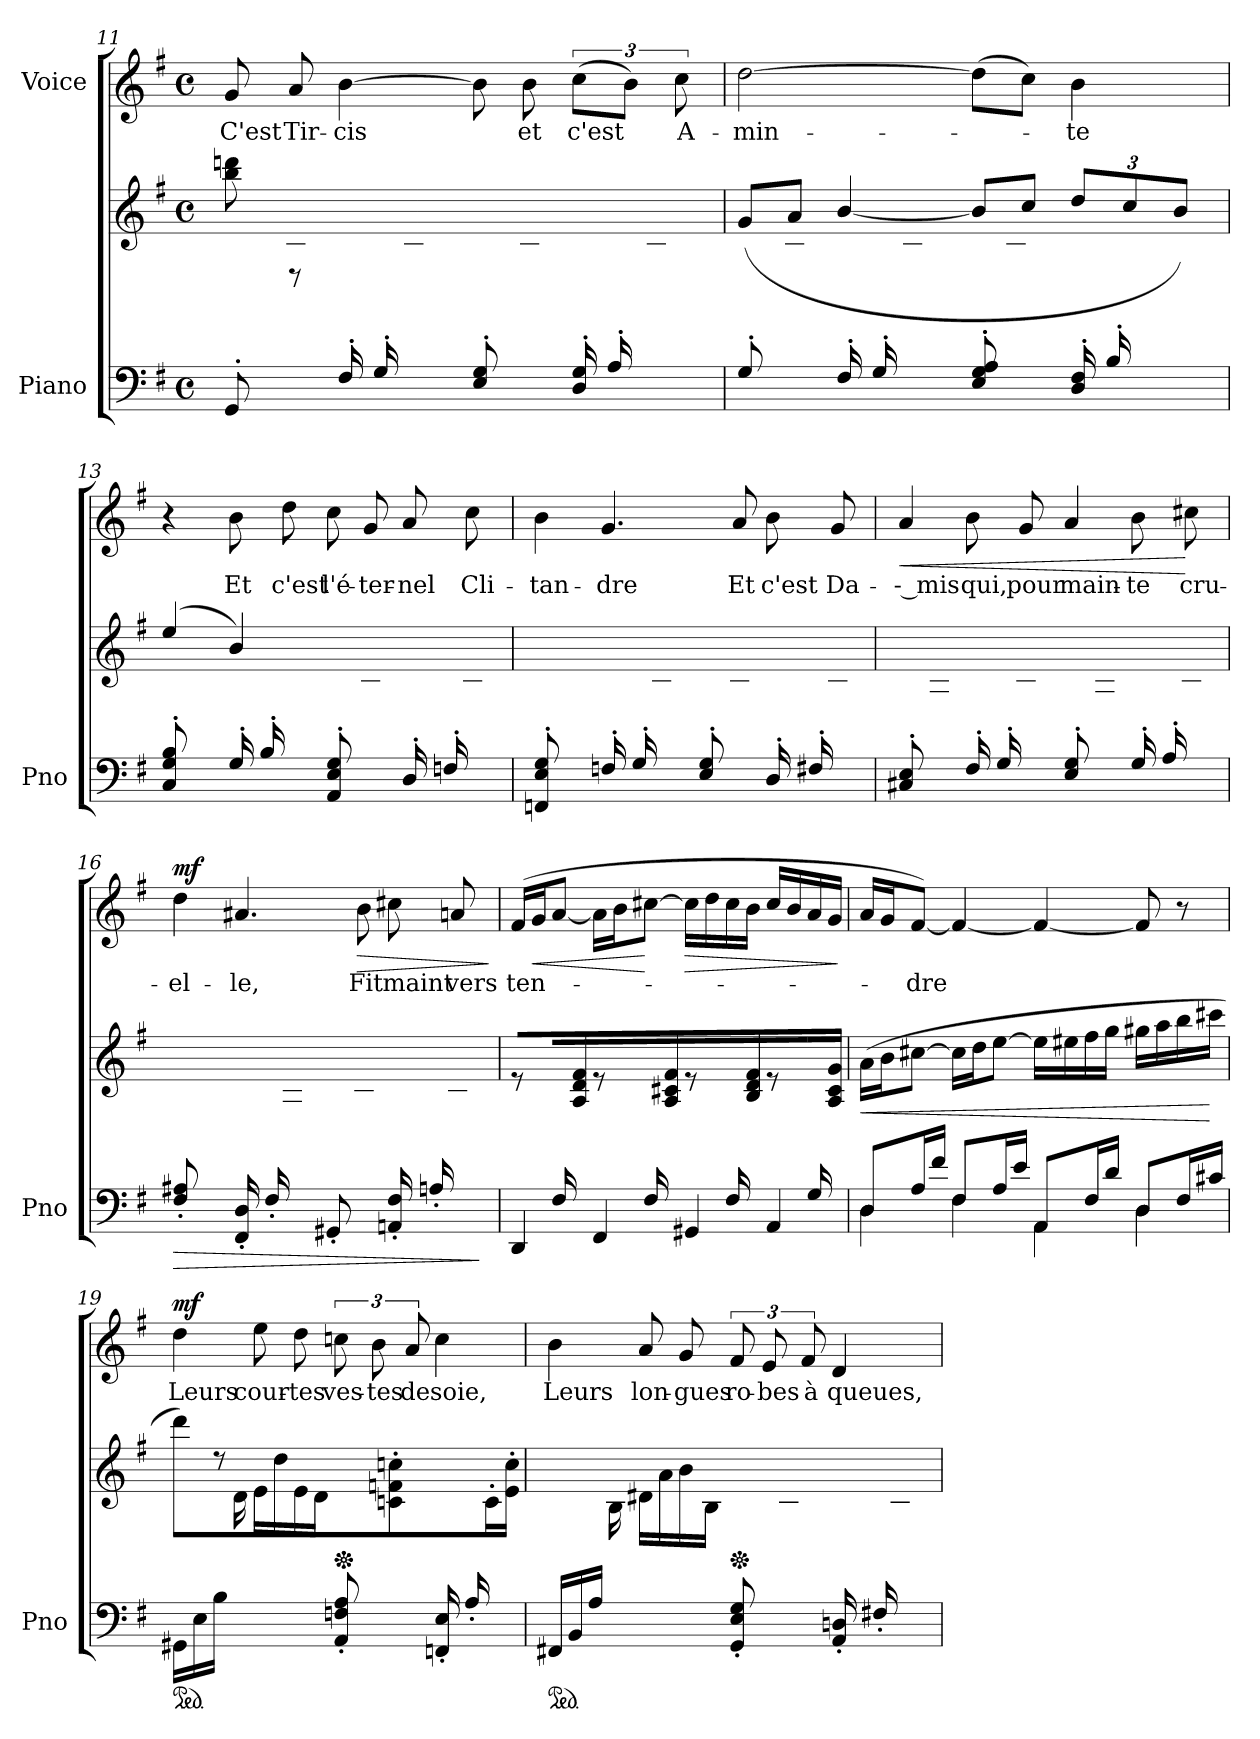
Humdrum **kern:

**kern	**kern	**dynam	**kern	**text	**dynam
*part2	*part2	*part2	*part1	*part1	*part1
*staff3	*staff2	*staff2/3	*staff1	*staff1	*staff1
*I"Piano	*	*	*I"Voice	*	*
*I'Pno	*	*	*	*	*
!!LO:LB:g=z
*clefF4	*clefG2	*	*clefG2	*	*
*k[f#]	*k[f#]	*	*k[f#]	*	*
*M4/4	*M4/4	*	*M4/4	*	*
*met(c)	*met(c)	*	*met(c)	*	*
=11	=11	=11	=11	=11	=11
*^	*^	*	*	*	*
!	!	!	!	!	!	!LO:LY:b	!
8GG'/L	1ryy	8ryy	8bb\ 8dddn\	.	8g/	C'est	.
!	!	!	!	!	!	!LO:LY:b	!
8ryy	.	8B\' 8dn\'J	8r	.	8a/	Tir-	.
!	!	!	!	!	!	!LO:LY:b	!
16F#'/LL	.	8ryy	2.ryy	.	[4b\	-cis	.
16G'/	.	.	.	.	.	.	.
8ryy	.	16B'\	.	.	.	.	.
.	.	16d'\JJ	.	.	.	.	.
8E/' 8G/'L	.	8ryy	.	.	8b\]	.	.
!	!	!	!	!	!	!LO:LY:b	!
8ryy	.	8B\' 8d\'J	.	.	8b\	et	.
!	!	!	!	!	!	!LO:LY:b	!
16D/' 16G/'LL	.	8ryy	.	.	(12cc\L	c'est	.
16A'/	.	.	.	.	.	.	.
.	.	.	.	.	12b\J)	.	.
8ryy	.	16c'\	.	.	.	.	.
!	!	!	!	!	!	!LO:LY:b	!
.	.	.	.	.	12cc\	A-	.
.	.	16d'\JJ	.	.	.	.	.
=12	=12	=12	=12	=12	=12	=12	=12
!	!	!	!	!	!	!LO:LY:b	!
8G'</L	1ryy	8ryy	(>8g/L	.	[2dd\	-min-	.
8ryy	.	8B\' 8d\'J	8a/J	.	.	.	.
16F#'</LL	.	8ryy	[4b/	.	.	.	.
16G'</	.	.	.	.	.	.	.
8ryy	.	16B'\	.	.	.	.	.
.	.	16d'\JJ	.	.	.	.	.
8E/'< 8G/'< 8A/'<L	.	8ryy	8b/L]	.	(8dd\L]	.	.
8ryy	.	8c\' 8d\'J	8cc/J	.	8cc\J)	.	.
*	*	*	*Xbrackettup	*	*	*	*
!	!	!	!	!	!	!LO:LY:b	!
16D/'< 16F#/'<LL	.	8ryy	12dd/L	.	4b\	-te	.
16B'</	.	.	.	.	.	.	.
.	.	.	12cc/	.	.	.	.
8ryy	.	16d'\	.	.	.	.	.
.	.	.	12b/J)	.	.	.	.
.	.	16f#'\JJ	.	.	.	.	.
!!LO:PB:g=z
=13	=13	=13	=13	=13	=13	=13	=13
8C/'< 8G/'< 8B/'<L	1ryy	(4ee/	8ryy	.	4r	.	.
8ryy	.	.	8e\'< 8g\'<J	.	.	.	.
!	!	!	!	!	!	!LO:LY:b	!
16G'</LL	.	4b/)	8ryy	.	8b\	Et	.
16B'</	.	.	.	.	.	.	.
!	!	!	!	!	!	!LO:LY:b	!
8ryy	.	.	16d'<\	.	8dd\	c'est	.
.	.	.	16f#'<\JJ	.	.	.	.
!	!	!	!	!	!	!LO:LY:b	!
8AA/'< 8E/'< 8G/'<L	.	2ryy	8ryy	.	8cc\	l'é-	.
!	!	!	!	!	!	!LO:LY:b	!
8ryy	.	.	8c\'< 8e\'< 8cc\'<J	.	8g/	-ter-	.
!	!	!	!	!	!	!LO:LY:b	!
16D'</LL	.	.	8ryy	.	8a/	-nel	.
16Fn'</	.	.	.	.	.	.	.
!	!	!	!	!	!	!LO:LY:b	!
8ryy	.	.	16c'<\	.	8cc\	Cli-	.
.	.	.	16fn\'< 16a\'<JJ	.	.	.	.
=14	=14	=14	=14	=14	=14	=14	=14
!	!	!	!	!	!	!LO:LY:b	!
*	*	*v	*v	*	*	*	*
8FFn/' 8E/' 8G/'L	1ryy	8ryy	.	4b\	-tan-	.
8ryy	.	8e\' 8g\' 8b\'J	.	.	.	.
!	!	!	!	!	!LO:LY:b	!
16Fn'/LL	.	8ryy	.	4.g/	-dre	.
16G'/	.	.	.	.	.	.
8ryy	.	16B'\	.	.	.	.
.	.	16d\' 16g\'JJ	.	.	.	.
8E/' 8G/'L	.	8ryy	.	.	.	.
!	!	!	!	!	!LO:LY:b	!
8ryy	.	8c\' 8g\' 8a\'J	.	8a/	Et	.
!	!	!	!	!	!LO:LY:b	!
16D'/LL	.	8ryy	.	8b\	c'est	.
16F#X'/	.	.	.	.	.	.
!	!	!	!	!	!LO:LY:b	!
8ryy	.	16B'\	.	8g/	Da-	.
.	.	16g\' 16b\'JJ	.	.	.	.
!!LO:PB:g=z
=15	=15	=15	=15	=15	=15	=15
!	!	!	!	!	!LO:LY:b	!LO:HP:b
8C#X/' 8E/'L	1ryy	8ryy	.	4a/	-- mis	<
8ryy	.	8A\' 8g\' 8a\'J	.	.	.	.
!	!	!	!	!	!LO:LY:b	!
16F#'/LL	.	8ryy	.	8b\	qui,	.
16G'/	.	.	.	.	.	.
!	!	!	!	!	!LO:LY:b	!
8ryy	.	16B'\	.	8g/	pour	.
.	.	16d\' 16g\' 16b\'JJ	.	.	.	.
!	!	!	!	!	!LO:LY:b	!
8E/' 8G/'L	.	8ryy	.	4a/	main-	.
8ryy	.	8A\' 8c#X\' 8a\'J	.	.	.	.
!	!	!	!	!	!LO:LY:b	!
16G'/LL	.	8ryy	.	8b\	-te	.
16A'/	.	.	.	.	.	.
!	!	!	!	!	!LO:LY:b	!
8ryy	.	16c#'\	.	8cc#X\	cru-	[
.	.	16e\' 16a\' 16cc#X\'JJ	.	.	.	.
=16	=16	=16	=16	=16	=16	=16
!	!	!	!LO:HP:b=2	!	!LO:LY:b	!LO:DY:a
8F#/' 8A#X/'L	1ryy	8ryy	>	4dd\	-el-	mf
8ryy	.	8d\' 8f#\' 8a#X\' 8dd\'J	.	.	.	.
!	!	!	!	!	!LO:LY:b	!
16FF#/' 16D/'LL	.	8ryy	.	4.a#X/	-le,	.
16F#'/	.	.	.	.	.	.
8ryy	.	16A#X'\	.	.	.	.
.	.	16d\' 16f#\' 16a#\'JJ	.	.	.	.
8GG#X'/L	.	8ryy	.	.	.	.
!	!	!	!	!	!LO:LY:b	!LO:HP:b
8ryy	.	8B\' 8d\' 8f#\' 8b\'J	.	8b\	Fit	>
!	!	!	!	!	!LO:LY:b	!
16AAn/' 16F#/'LL	.	8ryy	.	8cc#X\	maint	.
16An'/	.	.	.	.	.	.
!	!	!	!	!	!LO:LY:b	!
8ryy	.	16c#X'\	.	8an/	vers	.
.	.	16f#\' 16an\' 16cc#X\'JJ	]	.	.	.
*v	*v	*	*	*	*	*
.	.	.	.	.	]
!!LO:LB:g=z
=17	=17	=17	=17	=17	=17
*^	*	*	*	*	*
!	!	!	!	!	!LO:LY:b	!
8ryy	4DD/	8r	.	(16f#/LL	ten-	.
!	!	!	!	!	!	!LO:HP:b
.	.	.	.	16g/J	.	<
(<16F#/LL	.	16ryy	.	[8a/J	.	.
8.ryy	.	16A/ 16d/ 16f#/JJ)	.	.	.	.
.	4FF#/	8r	.	16a\LL]	.	.
.	.	.	.	16b\J	.	.
(<16F#/LL	.	16ryy	.	[8cc#X\J	.	[
8.ryy	.	16A/ 16c#X/ 16f#/JJ)	.	.	.	.
!	!	!	!	!	!	!LO:HP:b
.	4GG#X/	8r	.	16cc#\LL]	.	>
.	.	.	.	16dd\	.	.
(<16F#/LL	.	16ryy	.	16cc#\	.	.
8.ryy	.	16B/ 16d/ 16f#/JJ)	.	16b\JJ	.	.
.	4AA/	8r	.	16cc#/LL	.	.
.	.	.	.	16b/	.	.
(<16G/LL	.	16ryy	.	16a/	.	.
16ryy	.	16A/ 16c#/ 16g/JJ)	.	16g/JJ	.	.
*v	*v	*	*	*	*	*
.	.	.	.	.	]
=18	=18	=18	=18	=18	=18
*^	*	*	*	*	*
!	!	!	!LO:HP:b	!	!	!
8D/L	4D\	(16a\LL	<	16a/LL	.	.
.	.	16b\J	.	16g/J	.	.
!	!	!	!	!	!LO:LY:b	!
16A/L	.	[8cc#X\J	.	[8f#/J)	-dre	.
16f#/JJ	.	.	.	.	.	.
8F#/L	4F#\	16cc#\LL]	.	4f#/_	.	.
.	.	16dd\J	.	.	.	.
16A/L	.	[8ee\J	.	.	.	.
16e/JJ	.	.	.	.	.	.
8AA/L	4AA\	16ee\LL]	.	4f#/_	.	.
.	.	16ee#X\	.	.	.	.
16F#/L	.	16ff#\	.	.	.	.
16d/JJ	.	16gg\JJ	.	.	.	.
8D/L	4D\	16gg#X\LL	.	8f#/]	.	.
.	.	16aa\	.	.	.	.
16F#/L	.	16bb\	.	8r	.	.
16c#X/JJ	.	16ccc#X\JJ	[	.	.	.
!!LO:LB:g=z
=19	=19	=19	=19	=19	=19	=19
*ped	*	*	*	*	*	*
*	*	*^	*	*	*	*
!	!	!	!	!	!	!LO:LY:b	!LO:DY:a
2ryy	(<16GG#X\LL	8ddd\)	8.ryy	.	4dd\	Leurs	mf
.	16E\	.	.	.	.	.	.
.	16B\JJ	8r	.	.	.	.	.
.	16ryy	.	16d\	.	.	.	.
!	!	!	!	!	!	!LO:LY:b	!
*v	*v	*	*	*	*	*	*
.	4ryy	16e\LL	.	8ee\	cour-	.
.	.	16dd\	.	.	.	.
!	!	!	!	!	!LO:LY:b	!
.	.	16e\	.	8dd\	-tes	.
.	.	16d\JJ)	.	.	.	.
*^	*	*	*	*	*	*
*	*	*Xped	*	*	*	*	*
!	!	!	!	!	!	!LO:LY:b	!
8AA/' 8Fn/' 8A/'L	2ryy	8ryy	2ryy	.	12ccn\	ves-	.
!	!	!	!	!	!	!LO:LY:b	!
.	.	.	.	.	12b\	-tes	.
8ryy	.	8cn\' 8fn\' 8ccn\'J	.	.	.	.	.
!	!	!	!	!	!	!LO:LY:b	!
.	.	.	.	.	12a/	de	.
!	!	!	!	!	!	!LO:LY:b	!
16FFn/' 16E/'LL	.	8ryy	.	.	4cc\	soie,	.
16A'/	.	.	.	.	.	.	.
8ryy	.	16c'\	.	.	.	.	.
.	.	16e\' 16cc\'JJ	.	.	.	.	.
=20	=20	=20	=20	=20	=20	=20	=20
*ped	*	*	*	*	*	*	*
!	!	!	!	!	!	!LO:LY:b	!
2ryy	(<16FF#X/LL	4ryy	8.ryy	.	4b\	Leurs	.
.	16BB/	.	.	.	.	.	.
.	16A/JJ	.	.	.	.	.	.
.	16ryy	.	16B\	.	.	.	.
!	!	!	!	!	!	!LO:LY:b	!
*v	*v	*	*	*	*	*	*
.	4ryy	16d#X\LL	.	8a/	lon-	.
.	.	16a\	.	.	.	.
!	!	!	!	!	!LO:LY:b	!
.	.	16b\	.	8g/	-gues	.
.	.	16B\JJ)	.	.	.	.
*^	*	*	*	*	*	*
*	*	*Xped	*	*	*	*	*
!	!	!	!	!	!	!LO:LY:b	!
8GG/' 8E/' 8G/'L	2ryy	8ryy	2ryy	.	12f#/	ro-	.
!	!	!	!	!	!	!LO:LY:b	!
.	.	.	.	.	12e/	-bes	.
8ryy	.	8c\' 8e\' 8cc\'J	.	.	.	.	.
!	!	!	!	!	!	!LO:LY:b	!
.	.	.	.	.	12f#/	à	.
!	!	!	!	!	!	!LO:LY:b	!
16AA/' 16Dn/'LL	.	8ryy	.	.	4d/	queues,	.
16F#X'/	.	.	.	.	.	.	.
8ryy	.	16c'\	.	.	.	.	.
.	.	16dn\' 16cc\'JJ	.	.	.	.	.
*v	*v	*	*	*	*	*	*
*	*v	*v	*	*	*	*
=	=	=	=	=	=
*-	*-	*-	*-	*-	*-
